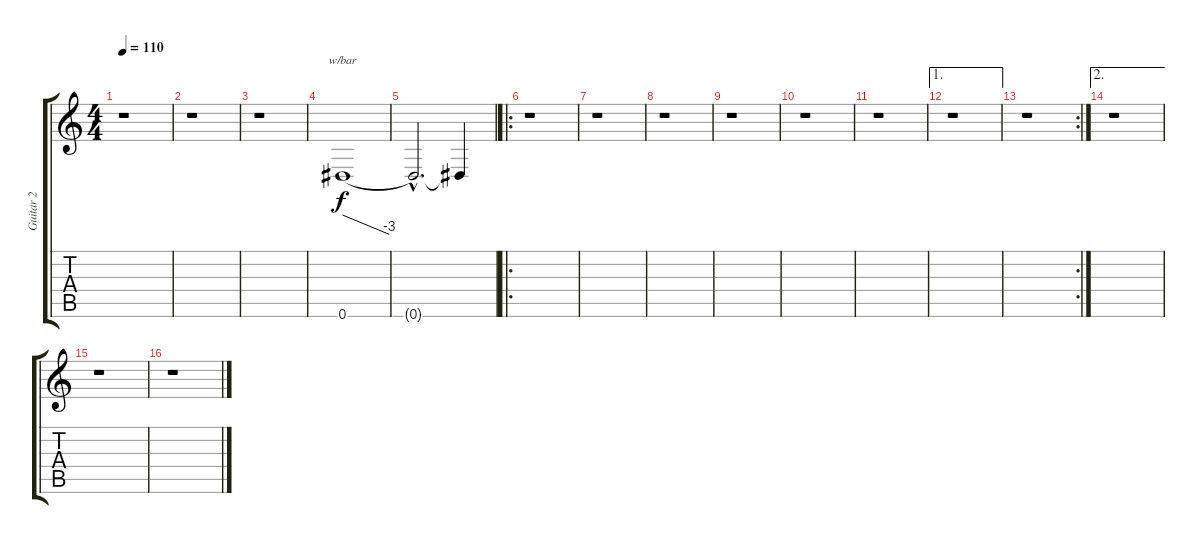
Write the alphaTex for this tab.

\track ("Guitar 2" "Guitar 2") {instrument overdrivenguitar}
\staff {score tabs}
\tuning (Eb4 Bb3 Gb3 Db3 Ab2 Eb2) {hide}
\ts (4 4)
\tempo 110
\clef g2
\ks c
r.1{dy f instrument overdrivenguitar} |
r.1 |
r.1 |
0.6.1{tbe (dive default 0 0 60 -12)} |
0.6{hac t}.2{d} 0.6{t}.4 |
\ro
r.1 |
r.1 |
r.1 |
r.1 |
r.1 |
r.1 |
\ae 1
r.1 |
\rc 2
r.1 |
\ae 2
r.1 |
r.1 |
r.1
